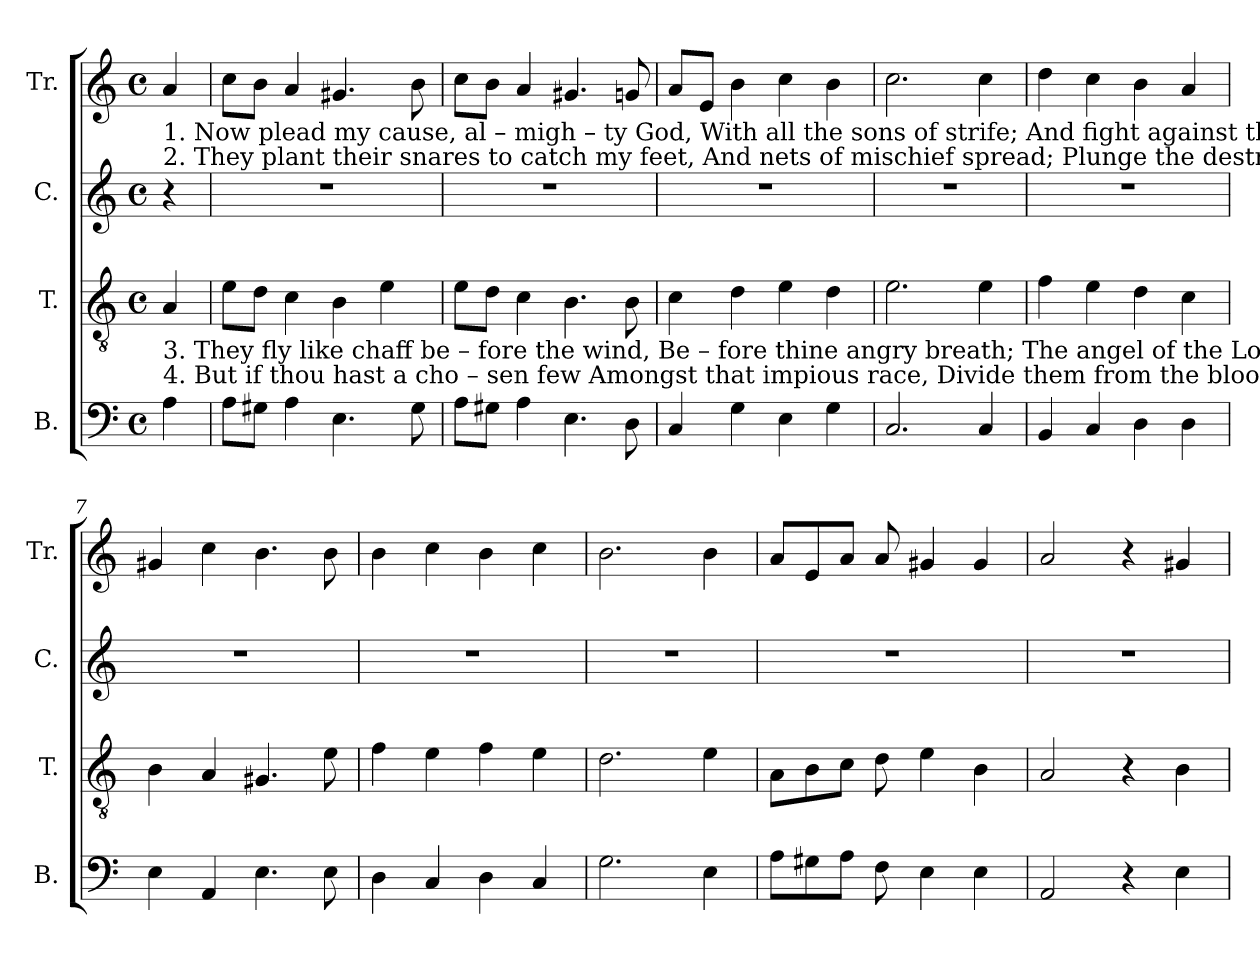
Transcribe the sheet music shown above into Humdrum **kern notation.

**kern	**kern	**kern	**kern
*part4	*part3	*part2	*part1
*staff4	*staff3	*staff2	*staff1
*I"B.	*I"T.	*I"C.	*I"Tr.
*I'B.	*I'T.	*I'C.	*I'Tr.
*clefF4	*clefGv2	*clefG2	*clefG2
*k[]	*k[]	*k[]	*k[]
*M4/4	*M4/4	*M4/4	*M4/4
*met(c)	*met(c)	*met(c)	*met(c)
*MM90	*MM90	*MM90	*MM90
=1	=1	=1	=1
!	!	!	!LO:TX:b:t=1. Now  plead  my  cause,   al  – migh  – ty   God,  With  all  the  sons  of  strife;   And fight against the men of blood, Who fight against my life, Who fight         against     my   life.    Draw
!	!	!	!LO:TX:b:t=2. They  plant their snares   to     catch   my   feet,  And nets of mischief spread; Plunge the destroyers in the pit That their own hands have made, That their own hands have made.     Let
!	!LO:TX:b:t=3. They  fly      like  chaff  be  –  fore      the   wind,   Be – fore  thine  angry breath; The  angel of the Lord behind  Pursues them down to death,  Pur – sues      them  down to death.    They	!	!
!	!LO:TX:b:t=4. But    if       thou  hast   a       cho  –  sen    few    Amongst  that   impious  race,  Divide them from the bloody crew,  By thy surprising grace,  By      thy        sur –pri –sing grace.    Then	!	!
4A!\	4A!/	4r	4a!/
=2	=2	=2	=2
8A!\L	8e!\L	1r	8cc!\L
8G#X!\J	8d!\J	.	8b!\J
4A!\	4c!\	.	4a!/
4.E!\	4B!\	.	4.g#X!/
.	4e!\	.	.
8G#!\	.	.	8b!\
=3	=3	=3	=3
8A!\L	8e!\L	1r	8cc!\L
8G#X!\J	8d!\J	.	8b!\J
4A!\	4c!\	.	4a!/
4.E!\	4.B!\	.	4.g#X!/
8D!\	8B!\	.	8gn!/
=4	=4	=4	=4
4C!/	4c!\	1r	8a!/L
.	.	.	8e!/J
4G!\	4d!\	.	4b!\
4E!\	4e!\	.	4cc!\
4G!\	4d!\	.	4b!\
=5	=5	=5	=5
2.C!/	2.e!\	1r	2.cc!\
4C!/	4e!\	.	4cc!\
=6	=6	=6	=6
4BB!/	4f!\	1r	4dd!\
4C!/	4e!\	.	4cc!\
4D!\	4d!\	.	4b!\
4D!\	4c!\	.	4a!/
=7	=7	=7	=7
4E!\	4B!\	1r	4g#X!/
4AA!/	4A!/	.	4cc!\
4.E!\	4.G#X!/	.	4.b!\
8E!\	8e!\	.	8b!\
=8	=8	=8	=8
4D!\	4f!\	1r	4b!\
4C!/	4e!\	.	4cc!\
4D!\	4f!\	.	4b!\
4C!/	4e!\	.	4cc!\
=9	=9	=9	=9
2.G!\	2.d!\	1r	2.b!\
4E!\	4e!\	.	4b!\
=10	=10	=10	=10
8A!\L	8A!\L	1r	8a!/L
8G#X!\	8B!\	.	8e!/
8A!\J	8c!\J	.	8a!/J
8F!\	8d!\	.	8a!/
4E!\	4e!\	.	4g#X!/
4E!\	4B!\	.	4g#!/
=11	=11	=11	=11
2AA!/	2A!/	1r	2a!/
4r	4r	.	4r
4E!\	4B!\	.	4g#X!/
=	=	=	=
*-	*-	*-	*-
